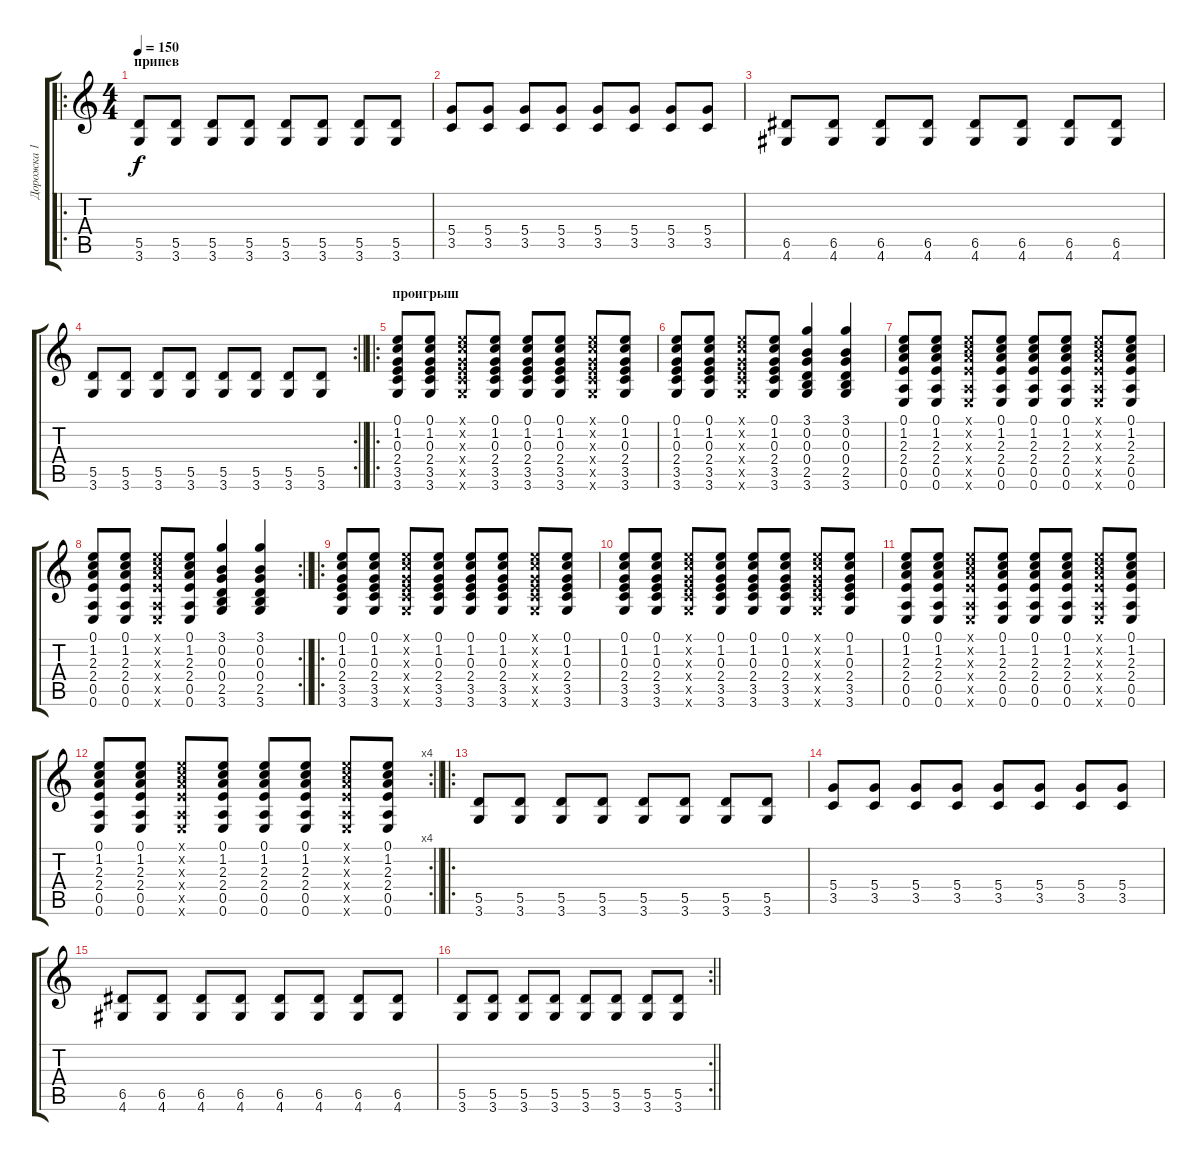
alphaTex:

\track ("Дорожка 1" "Дорожка 1") {instrument acousticguitarsteel}
\staff {score tabs}
\tuning (E4 B3 G3 D3 A2 E2) {hide}
\ro
\ts (4 4)
\section ("" "припев")
\tempo 150
\clef g2
\ks c
(5.5 3.6).8{dy f instrument overdrivenguitar} (5.5 3.6).8 (5.5 3.6).8 (5.5 3.6).8 (5.5 3.6).8 (5.5 3.6).8 (5.5 3.6).8 (5.5 3.6).8 |
(5.4 3.5).8 (5.4 3.5).8 (5.4 3.5).8 (5.4 3.5).8 (5.4 3.5).8 (5.4 3.5).8 (5.4 3.5).8 (5.4 3.5).8 |
(6.5 4.6).8 (6.5 4.6).8 (6.5 4.6).8 (6.5 4.6).8 (6.5 4.6).8 (6.5 4.6).8 (6.5 4.6).8 (6.5 4.6).8 |
\rc 2
\barLineRight lightlight
(5.5 3.6).8 (5.5 3.6).8 (5.5 3.6).8 (5.5 3.6).8 (5.5 3.6).8 (5.5 3.6).8 (5.5 3.6).8 (5.5 3.6).8 |
\ro
\section ("" "проигрыш")
(0.1 1.2 0.3 2.4 3.5 3.6).8{instrument acousticguitarsteel} (0.1 1.2 0.3 2.4 3.5 3.6).8 (0.1{x} 1.2{x} 0.3{x} 2.4{x} 3.5{x} 3.6{x}).8 (0.1 1.2 0.3 2.4 3.5 3.6).8 (0.1 1.2 0.3 2.4 3.5 3.6).8 (0.1 1.2 0.3 2.4 3.5 3.6).8 (0.1{x} 1.2{x} 0.3{x} 2.4{x} 3.5{x} 3.6{x}).8 (0.1 1.2 0.3 2.4 3.5 3.6).8 |
(0.1 1.2 0.3 2.4 3.5 3.6).8 (0.1 1.2 0.3 2.4 3.5 3.6).8 (0.1{x} 1.2{x} 0.3{x} 2.4{x} 3.5{x} 3.6{x}).8 (0.1 1.2 0.3 2.4 3.5 3.6).8 (3.1 0.2 0.3 0.4 2.5 3.6).4 (3.1 0.2 0.3 0.4 2.5 3.6).4 |
(0.1 1.2 2.3 2.4 0.5 0.6).8 (0.1 1.2 2.3 2.4 0.5 0.6).8 (0.1{x} 1.2{x} 2.3{x} 2.4{x} 0.5{x} 0.6{x}).8 (0.1 1.2 2.3 2.4 0.5 0.6).8 (0.1 1.2 2.3 2.4 0.5 0.6).8 (0.1 1.2 2.3 2.4 0.5 0.6).8 (0.1{x} 1.2{x} 2.3{x} 2.4{x} 0.5{x} 0.6{x}).8 (0.1 1.2 2.3 2.4 0.5 0.6).8 |
\rc 2
\barLineRight lightlight
(0.1 1.2 2.3 2.4 0.5 0.6).8 (0.1 1.2 2.3 2.4 0.5 0.6).8 (0.1{x} 1.2{x} 2.3{x} 2.4{x} 0.5{x} 0.6{x}).8 (0.1 1.2 2.3 2.4 0.5 0.6).8 (3.1 0.2 0.3 0.4 2.5 3.6).4 (3.1 0.2 0.3 0.4 2.5 3.6).4 |
\ro
(0.1 1.2 0.3 2.4 3.5 3.6).8 (0.1 1.2 0.3 2.4 3.5 3.6).8 (0.1{x} 1.2{x} 0.3{x} 2.4{x} 3.5{x} 3.6{x}).8 (0.1 1.2 0.3 2.4 3.5 3.6).8 (0.1 1.2 0.3 2.4 3.5 3.6).8 (0.1 1.2 0.3 2.4 3.5 3.6).8 (0.1{x} 1.2{x} 0.3{x} 2.4{x} 3.5{x} 3.6{x}).8 (0.1 1.2 0.3 2.4 3.5 3.6).8 |
(0.1 1.2 0.3 2.4 3.5 3.6).8 (0.1 1.2 0.3 2.4 3.5 3.6).8 (0.1{x} 1.2{x} 0.3{x} 2.4{x} 3.5{x} 3.6{x}).8 (0.1 1.2 0.3 2.4 3.5 3.6).8 (0.1 1.2 0.3 2.4 3.5 3.6).8 (0.1 1.2 0.3 2.4 3.5 3.6).8 (0.1{x} 1.2{x} 0.3{x} 2.4{x} 3.5{x} 3.6{x}).8 (0.1 1.2 0.3 2.4 3.5 3.6).8 |
(0.1 1.2 2.3 2.4 0.5 0.6).8 (0.1 1.2 2.3 2.4 0.5 0.6).8 (0.1{x} 1.2{x} 2.3{x} 2.4{x} 0.5{x} 0.6{x}).8 (0.1 1.2 2.3 2.4 0.5 0.6).8 (0.1 1.2 2.3 2.4 0.5 0.6).8 (0.1 1.2 2.3 2.4 0.5 0.6).8 (0.1{x} 1.2{x} 2.3{x} 2.4{x} 0.5{x} 0.6{x}).8 (0.1 1.2 2.3 2.4 0.5 0.6).8 |
\rc 4
\barLineRight lightlight
(0.1 1.2 2.3 2.4 0.5 0.6).8 (0.1 1.2 2.3 2.4 0.5 0.6).8 (0.1{x} 1.2{x} 2.3{x} 2.4{x} 0.5{x} 0.6{x}).8 (0.1 1.2 2.3 2.4 0.5 0.6).8 (0.1 1.2 2.3 2.4 0.5 0.6).8 (0.1 1.2 2.3 2.4 0.5 0.6).8 (0.1{x} 1.2{x} 2.3{x} 2.4{x} 0.5{x} 0.6{x}).8 (0.1 1.2 2.3 2.4 0.5 0.6).8 |
\ro
(5.5 3.6).8{instrument overdrivenguitar} (5.5 3.6).8 (5.5 3.6).8 (5.5 3.6).8 (5.5 3.6).8 (5.5 3.6).8 (5.5 3.6).8 (5.5 3.6).8 |
(5.4 3.5).8 (5.4 3.5).8 (5.4 3.5).8 (5.4 3.5).8 (5.4 3.5).8 (5.4 3.5).8 (5.4 3.5).8 (5.4 3.5).8 |
(6.5 4.6).8 (6.5 4.6).8 (6.5 4.6).8 (6.5 4.6).8 (6.5 4.6).8 (6.5 4.6).8 (6.5 4.6).8 (6.5 4.6).8 |
\rc 2
\barLineRight lightlight
(5.5 3.6).8 (5.5 3.6).8 (5.5 3.6).8 (5.5 3.6).8 (5.5 3.6).8 (5.5 3.6).8 (5.5 3.6).8 (5.5 3.6).8
